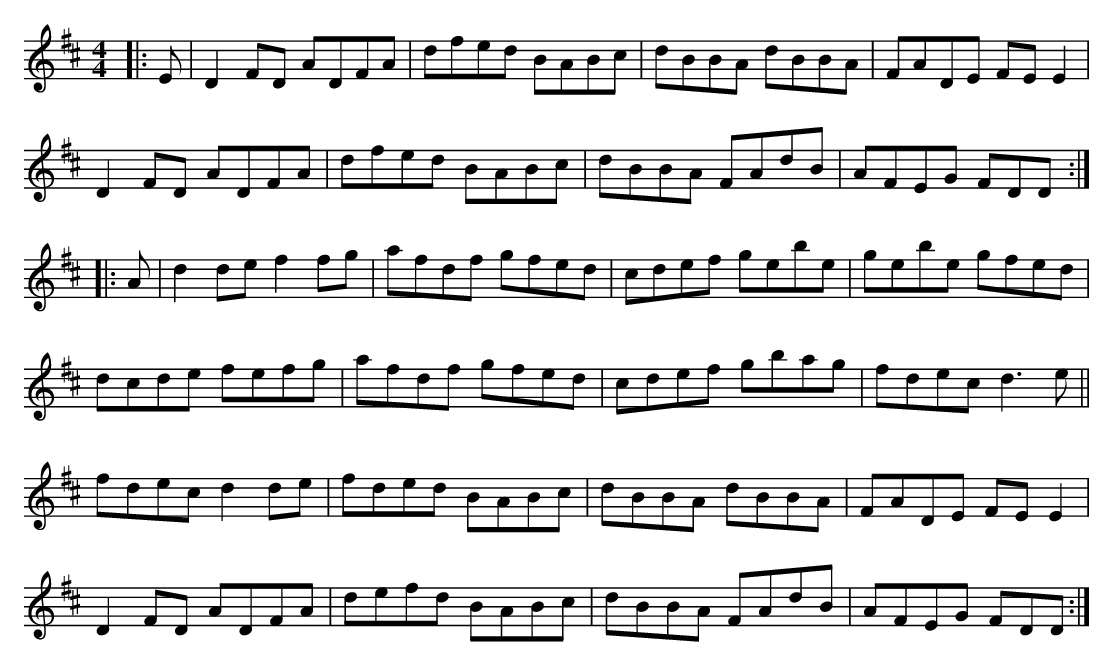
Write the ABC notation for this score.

X:1
M:4/4
K:D
|:E|D2FD ADFA|dfed BABc|dBBA dBBA|FADE FEE2|
D2FD ADFA|dfed BABc|dBBA FAdB|AFEG FDD:|
|:A|d2def2fg|afdf gfed|cdef gebe|gebe gfed|
dcde fefg|afdf gfed|cdef gbag|fdec d3 e||
fdec d2de|fded BABc|dBBA dBBA|FADE FE E2|
D2 FD ADFA|defd BABc|dBBA FAdB|AFEG FDD:|
